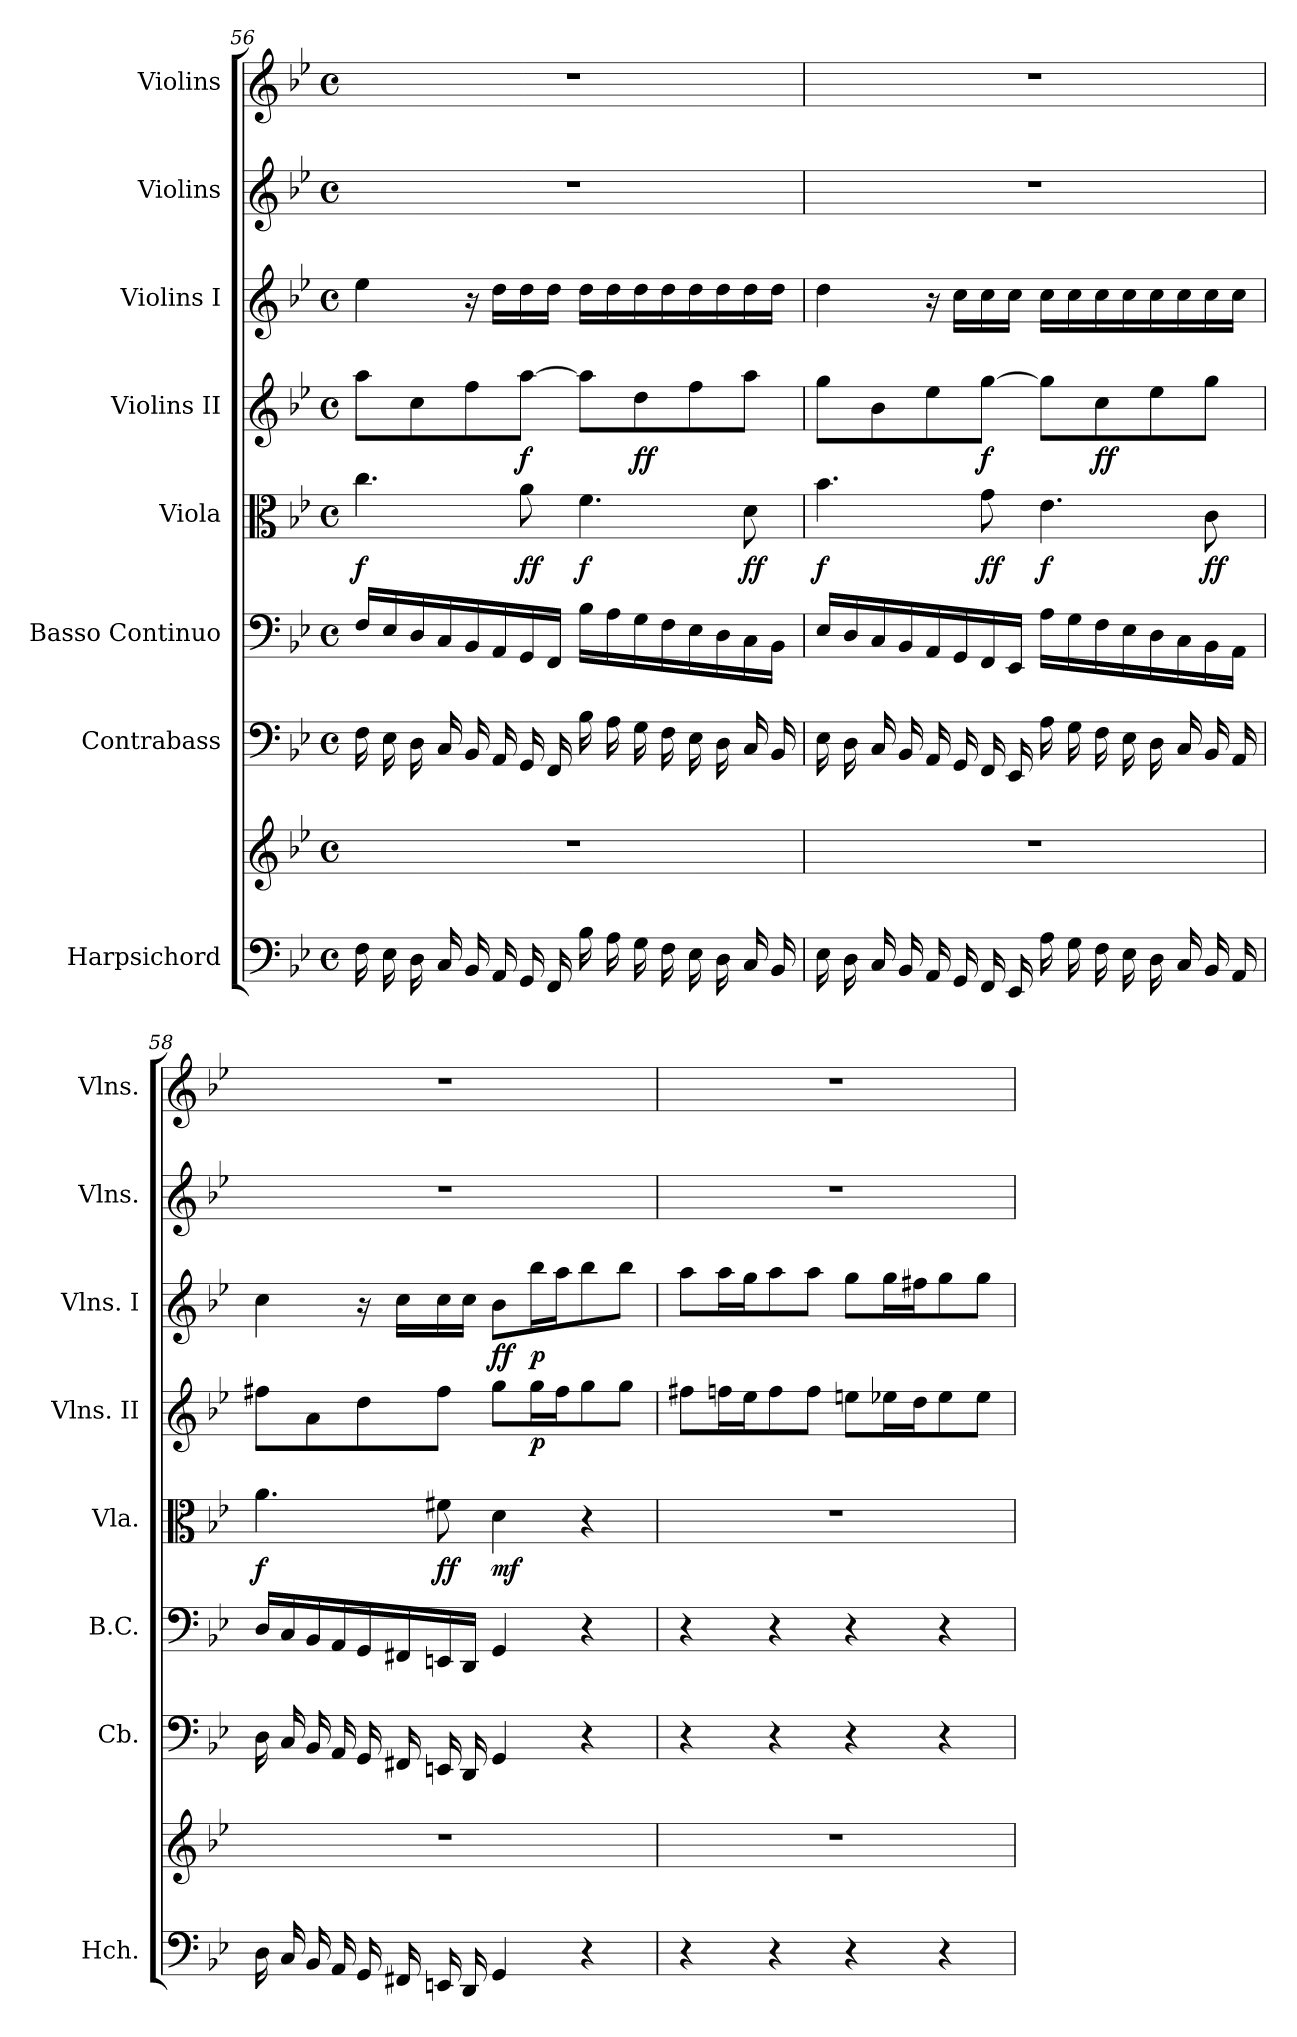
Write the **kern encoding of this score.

**kern	**kern	**kern	**kern	**kern	**dynam	**kern	**dynam	**kern	**dynam	**kern	**kern
*part8	*part8	*part7	*part6	*part5	*part5	*part4	*part4	*part3	*part3	*part2	*part1
*staff9	*staff8	*staff7	*staff6	*staff5	*staff5	*staff4	*staff4	*staff3	*staff3	*staff2	*staff1
*I"Harpsichord	*	*I"Contrabass	*I"Basso Continuo	*I"Viola	*	*I"Violins II	*	*I"Violins I	*	*I"Violins	*I"Violins
*I'Hch.	*	*I'Cb.	*I'B.C.	*I'Vla.	*	*I'Vlns. II	*	*I'Vlns. I	*	*I'Vlns.	*I'Vlns.
*clefF4	*clefG2	*clefF4	*clefF4	*clefC3	*	*clefG2	*	*clefG2	*	*clefG2	*clefG2
*	*	*ITrd7c12	*	*	*	*	*	*	*	*	*
*k[b-e-]	*k[b-e-]	*k[b-e-]	*k[b-e-]	*k[b-e-]	*	*k[b-e-]	*	*k[b-e-]	*	*k[b-e-]	*k[b-e-]
*M4/4	*M4/4	*M4/4	*M4/4	*M4/4	*	*M4/4	*	*M4/4	*	*M4/4	*M4/4
*met(c)	*met(c)	*met(c)	*met(c)	*met(c)	*	*met(c)	*	*met(c)	*	*met(c)	*met(c)
=56	=56	=56	=56	=56	=56	=56	=56	=56	=56	=56	=56
!	!	!	!	!	!LO:DY:b	!	!	!	!	!	!
16F\	1r	16FF\	16F/LL	4.cc\	f	8aa\L	.	4ee-\	.	1r	1r
16E-\	.	16EE-\	16E-/	.	.	.	.	.	.	.	.
16D\	.	16DD\	16D/	.	.	8cc\	.	.	.	.	.
16C/	.	16CC/	16C/	.	.	.	.	.	.	.	.
16BB-/	.	16BBB-/	16BB-/	.	.	8ff\	.	16r	.	.	.
16AA/	.	16AAA/	16AA/	.	.	.	.	16dd\LL	.	.	.
!	!	!	!	!	!LO:DY:b	!	!LO:DY:b	!	!	!	!
16GG/	.	16GGG/	16GG/	8a\	ff	[8aa\J	f	16dd\	.	.	.
16FF/	.	16FFF/	16FF/JJ	.	.	.	.	16dd\JJ	.	.	.
!	!	!	!	!	!LO:DY:b	!	!	!	!	!	!
16B-\	.	16BB-\	16B-\LL	4.f\	f	8aa\L]	.	16dd\LL	.	.	.
16A\	.	16AA\	16A\	.	.	.	.	16dd\	.	.	.
!	!	!	!	!	!	!	!LO:DY:b	!	!	!	!
16G\	.	16GG\	16G\	.	.	8dd\	ff	16dd\	.	.	.
16F\	.	16FF\	16F\	.	.	.	.	16dd\	.	.	.
16E-\	.	16EE-\	16E-\	.	.	8ff\	.	16dd\	.	.	.
16D\	.	16DD\	16D\	.	.	.	.	16dd\	.	.	.
!	!	!	!	!	!LO:DY:b	!	!	!	!	!	!
16C/	.	16CC/	16C\	8d\	ff	8aa\J	.	16dd\	.	.	.
16BB-/	.	16BBB-/	16BB-\JJ	.	.	.	.	16dd\JJ	.	.	.
!!LO:PB:g=z
=57	=57	=57	=57	=57	=57	=57	=57	=57	=57	=57	=57
!	!	!	!	!	!LO:DY:b	!	!	!	!	!	!
16E-\	1r	16EE-\	16E-/LL	4.b-\	f	8gg\L	.	4dd\	.	1r	1r
16D\	.	16DD\	16D/	.	.	.	.	.	.	.	.
16C/	.	16CC/	16C/	.	.	8b-\	.	.	.	.	.
16BB-/	.	16BBB-/	16BB-/	.	.	.	.	.	.	.	.
16AA/	.	16AAA/	16AA/	.	.	8ee-\	.	16r	.	.	.
16GG/	.	16GGG/	16GG/	.	.	.	.	16cc\LL	.	.	.
!	!	!	!	!	!LO:DY:b	!	!LO:DY:b	!	!	!	!
16FF/	.	16FFF/	16FF/	8g\	ff	[8gg\J	f	16cc\	.	.	.
16EE-/	.	16EEE-/	16EE-/JJ	.	.	.	.	16cc\JJ	.	.	.
!	!	!	!	!	!LO:DY:b	!	!	!	!	!	!
16A\	.	16AA\	16A\LL	4.e-\	f	8gg\L]	.	16cc\LL	.	.	.
16G\	.	16GG\	16G\	.	.	.	.	16cc\	.	.	.
!	!	!	!	!	!	!	!LO:DY:b	!	!	!	!
16F\	.	16FF\	16F\	.	.	8cc\	ff	16cc\	.	.	.
16E-\	.	16EE-\	16E-\	.	.	.	.	16cc\	.	.	.
16D\	.	16DD\	16D\	.	.	8ee-\	.	16cc\	.	.	.
16C/	.	16CC/	16C\	.	.	.	.	16cc\	.	.	.
!	!	!	!	!	!LO:DY:b	!	!	!	!	!	!
16BB-/	.	16BBB-/	16BB-\	8c\	ff	8gg\J	.	16cc\	.	.	.
16AA/	.	16AAA/	16AA\JJ	.	.	.	.	16cc\JJ	.	.	.
=58	=58	=58	=58	=58	=58	=58	=58	=58	=58	=58	=58
!	!	!	!	!	!LO:DY:b	!	!	!	!	!	!
16D\	1r	16DD\	16D/LL	4.a\	f	8ff#X\L	.	4cc\	.	1r	1r
16C/	.	16CC/	16C/	.	.	.	.	.	.	.	.
16BB-/	.	16BBB-/	16BB-/	.	.	8a\	.	.	.	.	.
16AA/	.	16AAA/	16AA/	.	.	.	.	.	.	.	.
16GG/	.	16GGG/	16GG/	.	.	8dd\	.	16r	.	.	.
16FF#X/	.	16FFF#X/	16FF#X/	.	.	.	.	16cc\LL	.	.	.
!	!	!	!	!	!LO:DY:b	!	!	!	!	!	!
16EEn/	.	16EEEn/	16EEn/	8f#X\	ff	8ff#\J	.	16cc\	.	.	.
16DD/	.	16DDD/	16DD/JJ	.	.	.	.	16cc\JJ	.	.	.
!	!	!	!	!	!LO:DY:b	!	!	!	!LO:DY:b	!	!
4GG/	.	4GGG/	4GG/	4d\	mf	8gg\L	.	8b-\L	ff	.	.
!	!	!	!	!	!	!	!LO:DY:b	!	!LO:DY:b	!	!
.	.	.	.	.	.	16gg\L	p	16bb-\L	p	.	.
.	.	.	.	.	.	16ff#\J	.	16aa\J	.	.	.
4r	.	4r	4r	4r	.	8gg\	.	8bb-\	.	.	.
.	.	.	.	.	.	8gg\J	.	8bb-\J	.	.	.
!!LO:LB:g=z
=59	=59	=59	=59	=59	=59	=59	=59	=59	=59	=59	=59
4r	1r	4r	4r	1r	.	8ff#X\L	.	8aa\L	.	1r	1r
.	.	.	.	.	.	16ffn\L	.	16aa\L	.	.	.
.	.	.	.	.	.	16ee-\J	.	16gg\J	.	.	.
4r	.	4r	4r	.	.	8ff\	.	8aa\	.	.	.
.	.	.	.	.	.	8ff\J	.	8aa\J	.	.	.
4r	.	4r	4r	.	.	8een\L	.	8gg\L	.	.	.
.	.	.	.	.	.	16ee-X\L	.	16gg\L	.	.	.
.	.	.	.	.	.	16dd\J	.	16ff#X\J	.	.	.
4r	.	4r	4r	.	.	8ee-\	.	8gg\	.	.	.
.	.	.	.	.	.	8ee-\J	.	8gg\J	.	.	.
=	=	=	=	=	=	=	=	=	=	=	=
*-	*-	*-	*-	*-	*-	*-	*-	*-	*-	*-	*-
